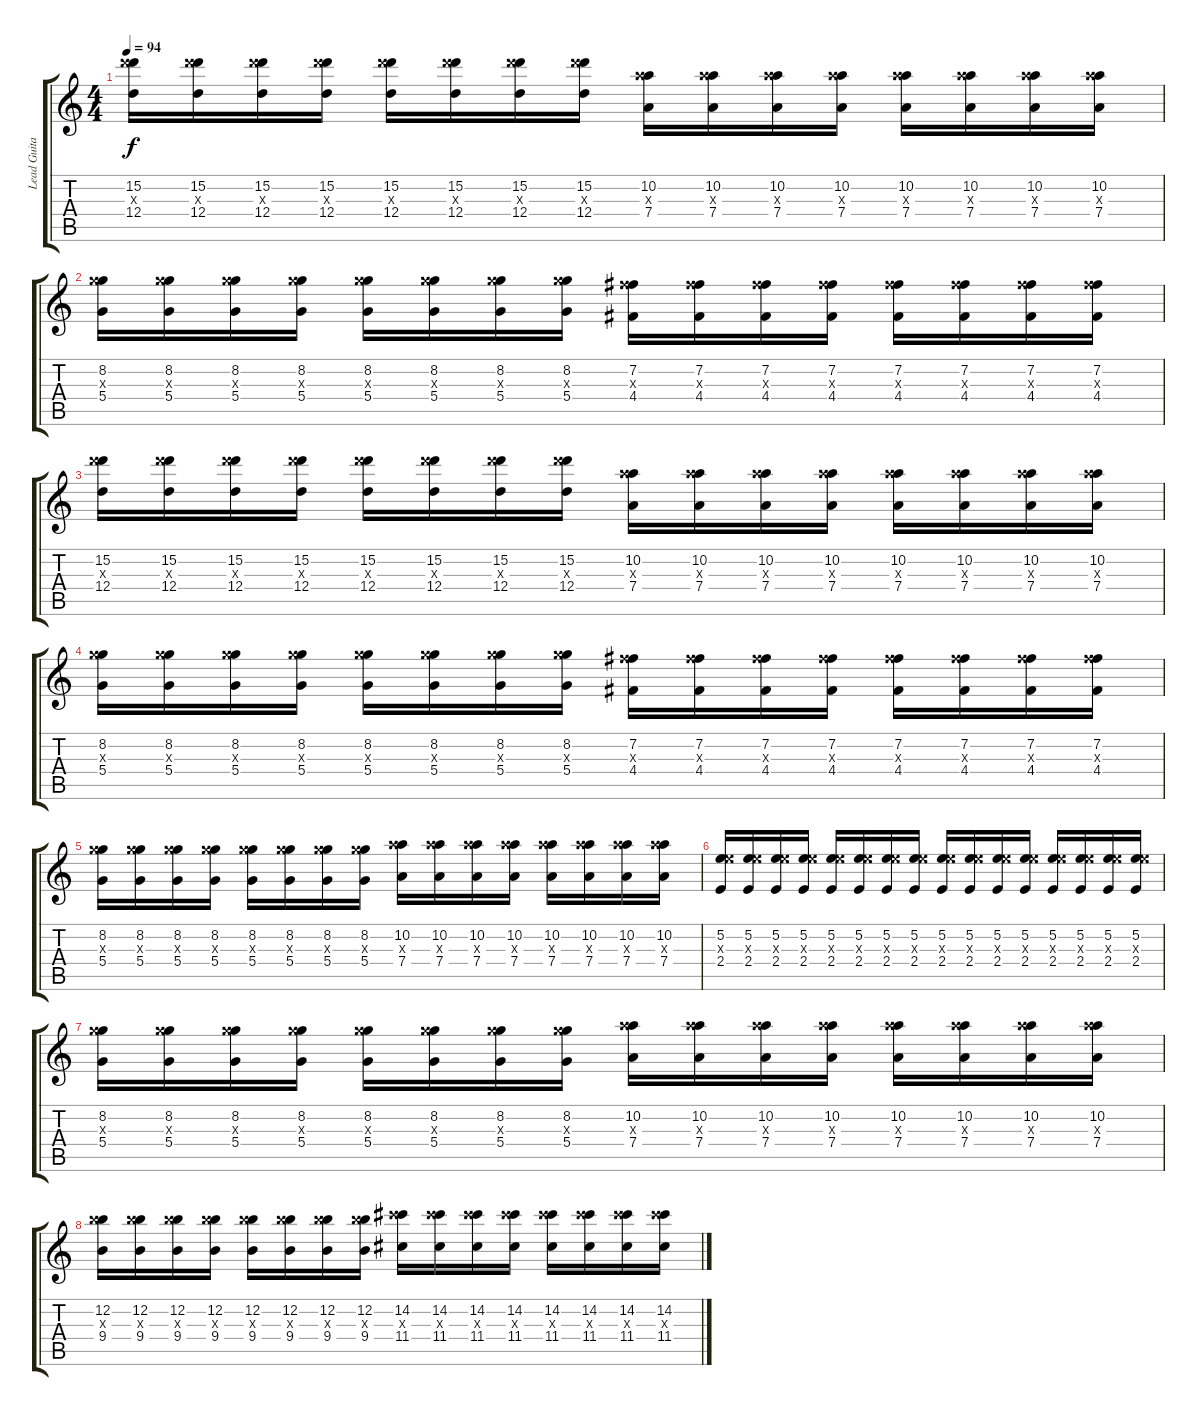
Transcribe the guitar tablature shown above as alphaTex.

\track ("Lead Guitar" "Lead Guita") {instrument distortionguitar}
\staff {score tabs}
\tuning (E4 B3 G3 D3 A2 E2) {hide}
\ts (4 4)
\tempo 94
\clef g2
\ks c
(15.2 19.3{x} 12.4).16{dy f} (15.2 19.3{x} 12.4).16 (15.2 19.3{x} 12.4).16 (15.2 19.3{x} 12.4).16 (15.2 19.3{x} 12.4).16 (15.2 19.3{x} 12.4).16 (15.2 19.3{x} 12.4).16 (15.2 19.3{x} 12.4).16 (10.2 14.3{x} 7.4).16 (10.2 14.3{x} 7.4).16 (10.2 14.3{x} 7.4).16 (10.2 14.3{x} 7.4).16 (10.2 14.3{x} 7.4).16 (10.2 14.3{x} 7.4).16 (10.2 14.3{x} 7.4).16 (10.2 14.3{x} 7.4).16 |
(8.2 12.3{x} 5.4).16 (8.2 12.3{x} 5.4).16 (8.2 12.3{x} 5.4).16 (8.2 12.3{x} 5.4).16 (8.2 12.3{x} 5.4).16 (8.2 12.3{x} 5.4).16 (8.2 12.3{x} 5.4).16 (8.2 12.3{x} 5.4).16 (7.2 11.3{x} 4.4).16 (7.2 11.3{x} 4.4).16 (7.2 11.3{x} 4.4).16 (7.2 11.3{x} 4.4).16 (7.2 11.3{x} 4.4).16 (7.2 11.3{x} 4.4).16 (7.2 11.3{x} 4.4).16 (7.2 11.3{x} 4.4).16 |
(15.2 19.3{x} 12.4).16 (15.2 19.3{x} 12.4).16 (15.2 19.3{x} 12.4).16 (15.2 19.3{x} 12.4).16 (15.2 19.3{x} 12.4).16 (15.2 19.3{x} 12.4).16 (15.2 19.3{x} 12.4).16 (15.2 19.3{x} 12.4).16 (10.2 14.3{x} 7.4).16 (10.2 14.3{x} 7.4).16 (10.2 14.3{x} 7.4).16 (10.2 14.3{x} 7.4).16 (10.2 14.3{x} 7.4).16 (10.2 14.3{x} 7.4).16 (10.2 14.3{x} 7.4).16 (10.2 14.3{x} 7.4).16 |
(8.2 12.3{x} 5.4).16 (8.2 12.3{x} 5.4).16 (8.2 12.3{x} 5.4).16 (8.2 12.3{x} 5.4).16 (8.2 12.3{x} 5.4).16 (8.2 12.3{x} 5.4).16 (8.2 12.3{x} 5.4).16 (8.2 12.3{x} 5.4).16 (7.2 11.3{x} 4.4).16 (7.2 11.3{x} 4.4).16 (7.2 11.3{x} 4.4).16 (7.2 11.3{x} 4.4).16 (7.2 11.3{x} 4.4).16 (7.2 11.3{x} 4.4).16 (7.2 11.3{x} 4.4).16 (7.2 11.3{x} 4.4).16 |
(8.2 12.3{x} 5.4).16 (8.2 12.3{x} 5.4).16 (8.2 12.3{x} 5.4).16 (8.2 12.3{x} 5.4).16 (8.2 12.3{x} 5.4).16 (8.2 12.3{x} 5.4).16 (8.2 12.3{x} 5.4).16 (8.2 12.3{x} 5.4).16 (10.2 14.3{x} 7.4).16 (10.2 14.3{x} 7.4).16 (10.2 14.3{x} 7.4).16 (10.2 14.3{x} 7.4).16 (10.2 14.3{x} 7.4).16 (10.2 14.3{x} 7.4).16 (10.2 14.3{x} 7.4).16 (10.2 14.3{x} 7.4).16 |
(5.2 9.3{x} 2.4).16 (5.2 9.3{x} 2.4).16 (5.2 9.3{x} 2.4).16 (5.2 9.3{x} 2.4).16 (5.2 9.3{x} 2.4).16 (5.2 9.3{x} 2.4).16 (5.2 9.3{x} 2.4).16 (5.2 9.3{x} 2.4).16 (5.2 9.3{x} 2.4).16 (5.2 9.3{x} 2.4).16 (5.2 9.3{x} 2.4).16 (5.2 9.3{x} 2.4).16 (5.2 9.3{x} 2.4).16 (5.2 9.3{x} 2.4).16 (5.2 9.3{x} 2.4).16 (5.2 9.3{x} 2.4).16 |
(8.2 12.3{x} 5.4).16 (8.2 12.3{x} 5.4).16 (8.2 12.3{x} 5.4).16 (8.2 12.3{x} 5.4).16 (8.2 12.3{x} 5.4).16 (8.2 12.3{x} 5.4).16 (8.2 12.3{x} 5.4).16 (8.2 12.3{x} 5.4).16 (10.2 14.3{x} 7.4).16 (10.2 14.3{x} 7.4).16 (10.2 14.3{x} 7.4).16 (10.2 14.3{x} 7.4).16 (10.2 14.3{x} 7.4).16 (10.2 14.3{x} 7.4).16 (10.2 14.3{x} 7.4).16 (10.2 14.3{x} 7.4).16 |
(12.2 16.3{x} 9.4).16 (12.2 16.3{x} 9.4).16 (12.2 16.3{x} 9.4).16 (12.2 16.3{x} 9.4).16 (12.2 16.3{x} 9.4).16 (12.2 16.3{x} 9.4).16 (12.2 16.3{x} 9.4).16 (12.2 16.3{x} 9.4).16 (14.2 18.3{x} 11.4).16 (14.2 18.3{x} 11.4).16 (14.2 18.3{x} 11.4).16 (14.2 18.3{x} 11.4).16 (14.2 18.3{x} 11.4).16 (14.2 18.3{x} 11.4).16 (14.2 18.3{x} 11.4).16 (14.2 18.3{x} 11.4).16
